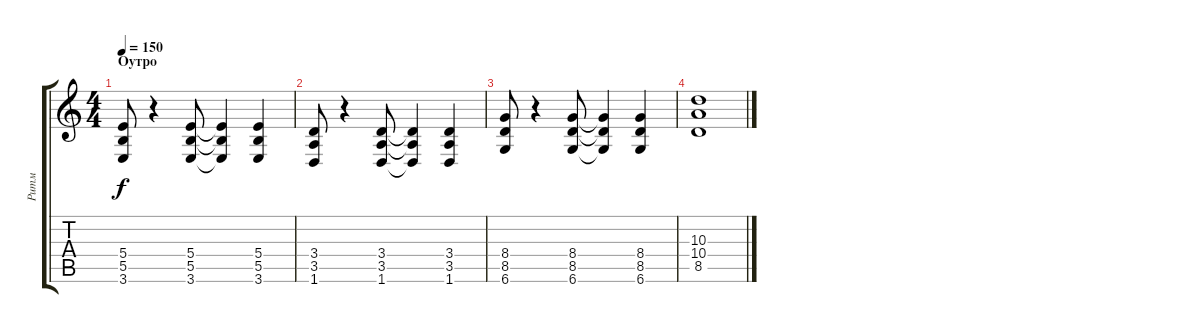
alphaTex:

\track ("Ритм" "Ритм") {instrument distortionguitar}
\staff {score tabs}
\tuning (Db4 Ab3 E3 B2 Gb2 Db2) {hide}
\ts (4 4)
\section ("" "Оутро")
\tempo 150
\clef g2
\ks c
(5.4 5.5 3.6).8{dy f} r.4 (5.4 5.5 3.6).8 (5.4{t} 5.5{t} 3.6{t}).4 (5.4 5.5 3.6).4 |
(3.4 3.5 1.6).8 r.4 (3.4 3.5 1.6).8 (3.4{t} 3.5{t} 1.6{t}).4 (3.4 3.5 1.6).4 |
(8.4 8.5 6.6).8 r.4 (8.4 8.5 6.6).8 (8.4{t} 8.5{t} 6.6{t}).4 (8.4 8.5 6.6).4 |
(10.3 10.4 8.5).1
